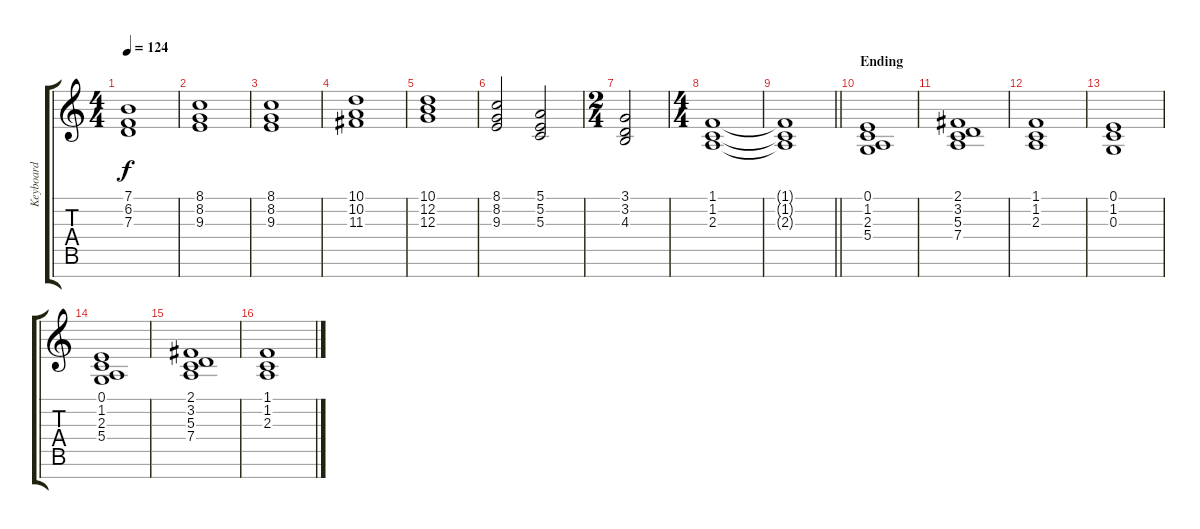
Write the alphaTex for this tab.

\track ("Keyboard" "Keyboard") {instrument brightacousticpiano}
\staff {score tabs}
\tuning (E4 B3 G3 D3 A2 E2 B1) {hide}
\ts (4 4)
\tempo 124
\clef g2
\ks aminor
(7.1 6.2 7.3).1{dy f} |
(8.1 8.2 9.3).1 |
(8.1 8.2 9.3).1 |
(10.1 10.2 11.3).1 |
(10.1 12.2 12.3).1 |
(8.1 8.2 9.3).2 (5.1 5.2 5.3).2 |
\ts (2 4)
(3.1 3.2 4.3).2 |
\ts (4 4)
(1.1 1.2 2.3).1 |
\barLineRight lightlight
(1.1{t} 1.2{t} 2.3{t}).1 |
\section ("" "Ending")
(0.1 1.2 2.3 5.4).1 |
(2.1 3.2 5.3 7.4).1 |
(1.1 1.2 2.3).1 |
(0.1 1.2 0.3).1 |
(0.1 1.2 2.3 5.4).1 |
(2.1 3.2 5.3 7.4).1 |
(1.1 1.2 2.3).1
